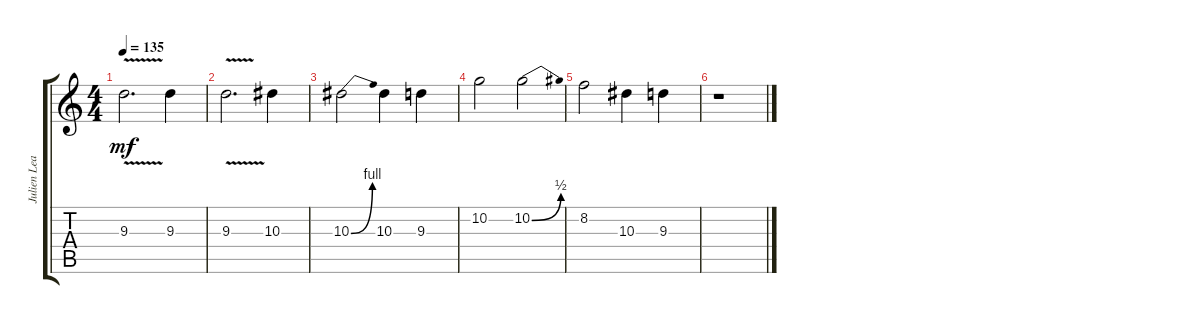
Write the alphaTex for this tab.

\track ("Julien Lead" "Julien Lea") {instrument distortionguitar}
\staff {score tabs}
\tuning (D4 A3 F3 C3 G2 C2) {hide}
\ts (4 4)
\tempo 135
\clef g2
\ks c
9.3{v}.2{d dy mf} 9.3.4 |
9.3{v}.2{d} 10.3.4 |
10.3{be (bend 0 0 60 4)}.2 10.3.4 9.3.4 |
10.2.2 10.2{be (bend 0 0 60 2)}.2 |
8.2.2 10.3.4 9.3.4 |
r.1
